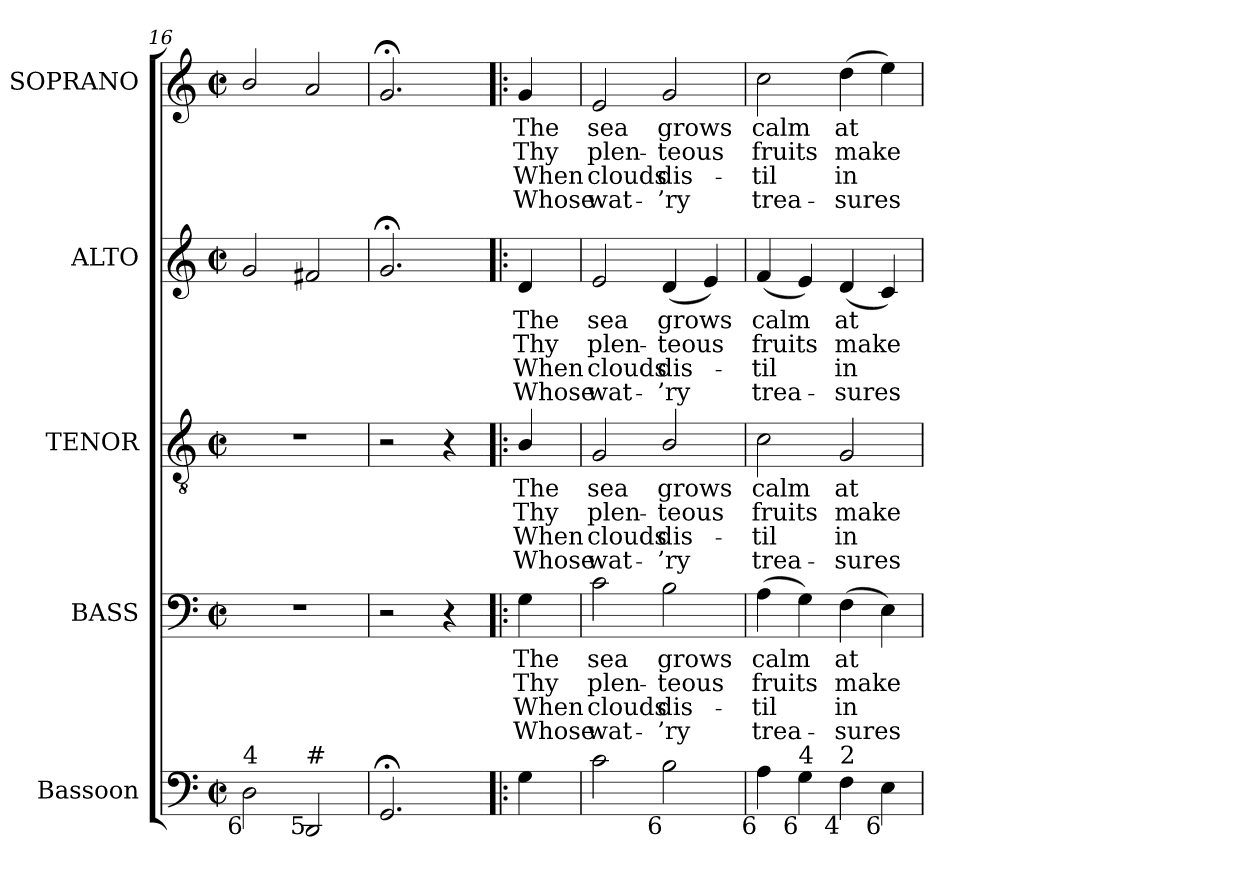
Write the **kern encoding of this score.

**kern	**kern	**text	**text	**text	**text	**kern	**text	**text	**text	**text	**kern	**text	**text	**text	**text	**kern	**text	**text	**text	**text
*part5	*part4	*part4	*part4	*part4	*part4	*part3	*part3	*part3	*part3	*part3	*part2	*part2	*part2	*part2	*part2	*part1	*part1	*part1	*part1	*part1
*staff5	*staff4	*staff4	*staff4	*staff4	*staff4	*staff3	*staff3	*staff3	*staff3	*staff3	*staff2	*staff2	*staff2	*staff2	*staff2	*staff1	*staff1	*staff1	*staff1	*staff1
*I"Bassoon	*I"BASS	*	*	*	*	*I"TENOR	*	*	*	*	*I"ALTO	*	*	*	*	*I"SOPRANO	*	*	*	*
*I'Bsn.	*I'B.	*	*	*	*	*I'T.	*	*	*	*	*I'A.	*	*	*	*	*I'S.	*	*	*	*
*clefF4	*clefF4	*	*	*	*	*clefGv2	*	*	*	*	*clefG2	*	*	*	*	*clefG2	*	*	*	*
*	*	*	*	*	*	*ITrd7c12	*	*	*	*	*	*	*	*	*	*	*	*	*	*
*k[]	*k[]	*	*	*	*	*k[]	*	*	*	*	*k[]	*	*	*	*	*k[]	*	*	*	*
*C:	*C:	*	*	*	*	*C:	*	*	*	*	*C:	*	*	*	*	*C:	*	*	*	*
*M2/2	*M2/2	*	*	*	*	*M2/2	*	*	*	*	*M2/2	*	*	*	*	*M2/2	*	*	*	*
*met(c|)	*met(c|)	*	*	*	*	*met(c|)	*	*	*	*	*met(c|)	*	*	*	*	*met(c|)	*	*	*	*
=16	=16	=16	=16	=16	=16	=16	=16	=16	=16	=16	=16	=16	=16	=16	=16	=16	=16	=16	=16	=16
!LO:TX:b:rj:t=6	!	!	!	!	!	!	!	!	!	!	!	!	!	!	!	!	!	!	!	!
!LO:TX:t=4	!	!	!	!	!	!	!	!	!	!	!	!	!	!	!	!	!	!	!	!
2Di\	1r	.	.	.	.	1r	.	.	.	.	2gi/	.	.	.	.	2bi/	.	.	.	.
!LO:TX:b:rj:t=5	!	!	!	!	!	!	!	!	!	!	!	!	!	!	!	!	!	!	!	!
!LO:TX:t=#	!	!	!	!	!	!	!	!	!	!	!	!	!	!	!	!	!	!	!	!
2DDi/	.	.	.	.	.	.	.	.	.	.	2f#Xi/	.	.	.	.	2ai/	.	.	.	.
=17	=17	=17	=17	=17	=17	=17	=17	=17	=17	=17	=17	=17	=17	=17	=17	=17	=17	=17	=17	=17
2.GG;i/	2r	.	.	.	.	2r	.	.	.	.	2.g;i/	.	.	.	.	2.g;i/	.	.	.	.
.	4r	.	.	.	.	4r	.	.	.	.	.	.	.	.	.	.	.	.	.	.
!!LO:PB:g=z
=18!|:	=18!|:	=18!|:	=18!|:	=18!|:	=18!|:	=18!|:	=18!|:	=18!|:	=18!|:	=18!|:	=18!|:	=18!|:	=18!|:	=18!|:	=18!|:	=18!|:	=18!|:	=18!|:	=18!|:	=18!|:
!	!	!LO:LY:b:color=#000000	!LO:LY:b:color=#000000	!LO:LY:b:color=#000000	!LO:LY:b:color=#000000	!	!	!	!	!	!	!	!	!	!	!	!	!	!	!
!	!	!	!	!	!	!	!LO:LY:b:color=#000000	!LO:LY:b:color=#000000	!LO:LY:b:color=#000000	!LO:LY:b:color=#000000	!	!	!	!	!	!	!	!	!	!
!	!	!	!	!	!	!	!	!	!	!	!	!LO:LY:b:color=#000000	!LO:LY:b:color=#000000	!LO:LY:b:color=#000000	!LO:LY:b:color=#000000	!	!	!	!	!
!	!	!	!	!	!	!	!	!	!	!	!	!	!	!	!	!	!LO:LY:b:color=#000000	!LO:LY:b:color=#000000	!LO:LY:b:color=#000000	!LO:LY:b:color=#000000
4Gi\	4Gi\	The	Thy	When	Whose	4BBi/	The	Thy	When	Whose	4di/	The	Thy	When	Whose	4gi/	The	Thy	When	Whose
=19	=19	=19	=19	=19	=19	=19	=19	=19	=19	=19	=19	=19	=19	=19	=19	=19	=19	=19	=19	=19
!	!	!LO:LY:b:color=#000000	!LO:LY:b:color=#000000	!LO:LY:b:color=#000000	!LO:LY:b:color=#000000	!	!	!	!	!	!	!	!	!	!	!	!	!	!	!
!	!	!	!	!	!	!	!LO:LY:b:color=#000000	!LO:LY:b:color=#000000	!LO:LY:b:color=#000000	!LO:LY:b:color=#000000	!	!	!	!	!	!	!	!	!	!
!	!	!	!	!	!	!	!	!	!	!	!	!LO:LY:b:color=#000000	!LO:LY:b:color=#000000	!LO:LY:b:color=#000000	!LO:LY:b:color=#000000	!	!	!	!	!
!	!	!	!	!	!	!	!	!	!	!	!	!	!	!	!	!	!LO:LY:b:color=#000000	!LO:LY:b:color=#000000	!LO:LY:b:color=#000000	!LO:LY:b:color=#000000
2ci\	2ci\	sea	plen-	-clouds	wat-	2GGi/	sea	plen-	-clouds	wat-	2ei/	sea	plen-	-clouds	wat-	2ei/	sea	plen-	-clouds	wat-
!	!	!LO:LY:b:color=#000000	!LO:LY:b:color=#000000	!LO:LY:b:color=#000000	!LO:LY:b:color=#000000	!	!	!	!	!	!	!	!	!	!	!	!	!	!	!
!	!	!	!	!	!	!	!LO:LY:b:color=#000000	!LO:LY:b:color=#000000	!LO:LY:b:color=#000000	!LO:LY:b:color=#000000	!	!	!	!	!	!	!	!	!	!
!	!	!	!	!	!	!	!	!	!	!	!	!LO:LY:b:color=#000000	!LO:LY:b:color=#000000	!LO:LY:b:color=#000000	!LO:LY:b:color=#000000	!	!	!	!	!
!LO:TX:b:rj:t=6	!	!	!	!	!	!	!	!	!	!	!	!	!	!	!	!	!	!	!	!
!	!	!	!	!	!	!	!	!	!	!	!	!	!	!	!	!	!LO:LY:b:color=#000000	!LO:LY:b:color=#000000	!LO:LY:b:color=#000000	!LO:LY:b:color=#000000
2Bi\	2Bi\	grows	-teous	dis-	-’ry	2BBi/	grows	-teous	dis-	-’ry	(4di/	grows	-teous	dis-	-’ry	2gi/	grows	-teous	dis-	-’ry
.	.	.	.	.	.	.	.	.	.	.	4ei/)	.	.	.	.	.	.	.	.	.
=20	=20	=20	=20	=20	=20	=20	=20	=20	=20	=20	=20	=20	=20	=20	=20	=20	=20	=20	=20	=20
!	!	!LO:LY:b:color=#000000	!LO:LY:b:color=#000000	!LO:LY:b:color=#000000	!LO:LY:b:color=#000000	!	!	!	!	!	!	!	!	!	!	!	!	!	!	!
!	!	!	!	!	!	!	!LO:LY:b:color=#000000	!LO:LY:b:color=#000000	!LO:LY:b:color=#000000	!LO:LY:b:color=#000000	!	!	!	!	!	!	!	!	!	!
!	!	!	!	!	!	!	!	!	!	!	!	!LO:LY:b:color=#000000	!LO:LY:b:color=#000000	!LO:LY:b:color=#000000	!LO:LY:b:color=#000000	!	!	!	!	!
!LO:TX:b:rj:t=6	!	!	!	!	!	!	!	!	!	!	!	!	!	!	!	!	!	!	!	!
!	!	!	!	!	!	!	!	!	!	!	!	!	!	!	!	!	!LO:LY:b:color=#000000	!LO:LY:b:color=#000000	!LO:LY:b:color=#000000	!LO:LY:b:color=#000000
4Ai\	(4Ai\	calm	fruits	til	trea-	2Ci\	calm	fruits	til	trea-	(4fi/	calm	fruits	til	trea-	2cci\	calm	fruits	til	trea-
!LO:TX:b:rj:t=6	!	!	!	!	!	!	!	!	!	!	!	!	!	!	!	!	!	!	!	!
!LO:TX:t=4	!	!	!	!	!	!	!	!	!	!	!	!	!	!	!	!	!	!	!	!
4Gi\	4Gi\)	.	.	.	.	.	.	.	.	.	4ei/)	.	.	.	.	.	.	.	.	.
!	!	!LO:LY:b:color=#000000	!LO:LY:b:color=#000000	!LO:LY:b:color=#000000	!LO:LY:b:color=#000000	!	!	!	!	!	!	!	!	!	!	!	!	!	!	!
!	!	!	!	!	!	!	!LO:LY:b:color=#000000	!LO:LY:b:color=#000000	!LO:LY:b:color=#000000	!LO:LY:b:color=#000000	!	!	!	!	!	!	!	!	!	!
!	!	!	!	!	!	!	!	!	!	!	!	!LO:LY:b:color=#000000	!LO:LY:b:color=#000000	!LO:LY:b:color=#000000	!LO:LY:b:color=#000000	!	!	!	!	!
!LO:TX:b:rj:t=4	!	!	!	!	!	!	!	!	!	!	!	!	!	!	!	!	!	!	!	!
!LO:TX:t=2	!	!	!	!	!	!	!	!	!	!	!	!	!	!	!	!	!	!	!	!
!	!	!	!	!	!	!	!	!	!	!	!	!	!	!	!	!	!LO:LY:b:color=#000000	!LO:LY:b:color=#000000	!LO:LY:b:color=#000000	!LO:LY:b:color=#000000
4Fi\	(4Fi\	at	make	-in	sures	2GGi/	at	make	-in	sures	(4di/	at	make	-in	sures	(4ddi\	at	make	-in	sures
!LO:TX:b:rj:t=6	!	!	!	!	!	!	!	!	!	!	!	!	!	!	!	!	!	!	!	!
4Ei\	4Ei\)	.	.	.	.	.	.	.	.	.	4ci/)	.	.	.	.	4eei\)	.	.	.	.
=	=	=	=	=	=	=	=	=	=	=	=	=	=	=	=	=	=	=	=	=
*-	*-	*-	*-	*-	*-	*-	*-	*-	*-	*-	*-	*-	*-	*-	*-	*-	*-	*-	*-	*-
